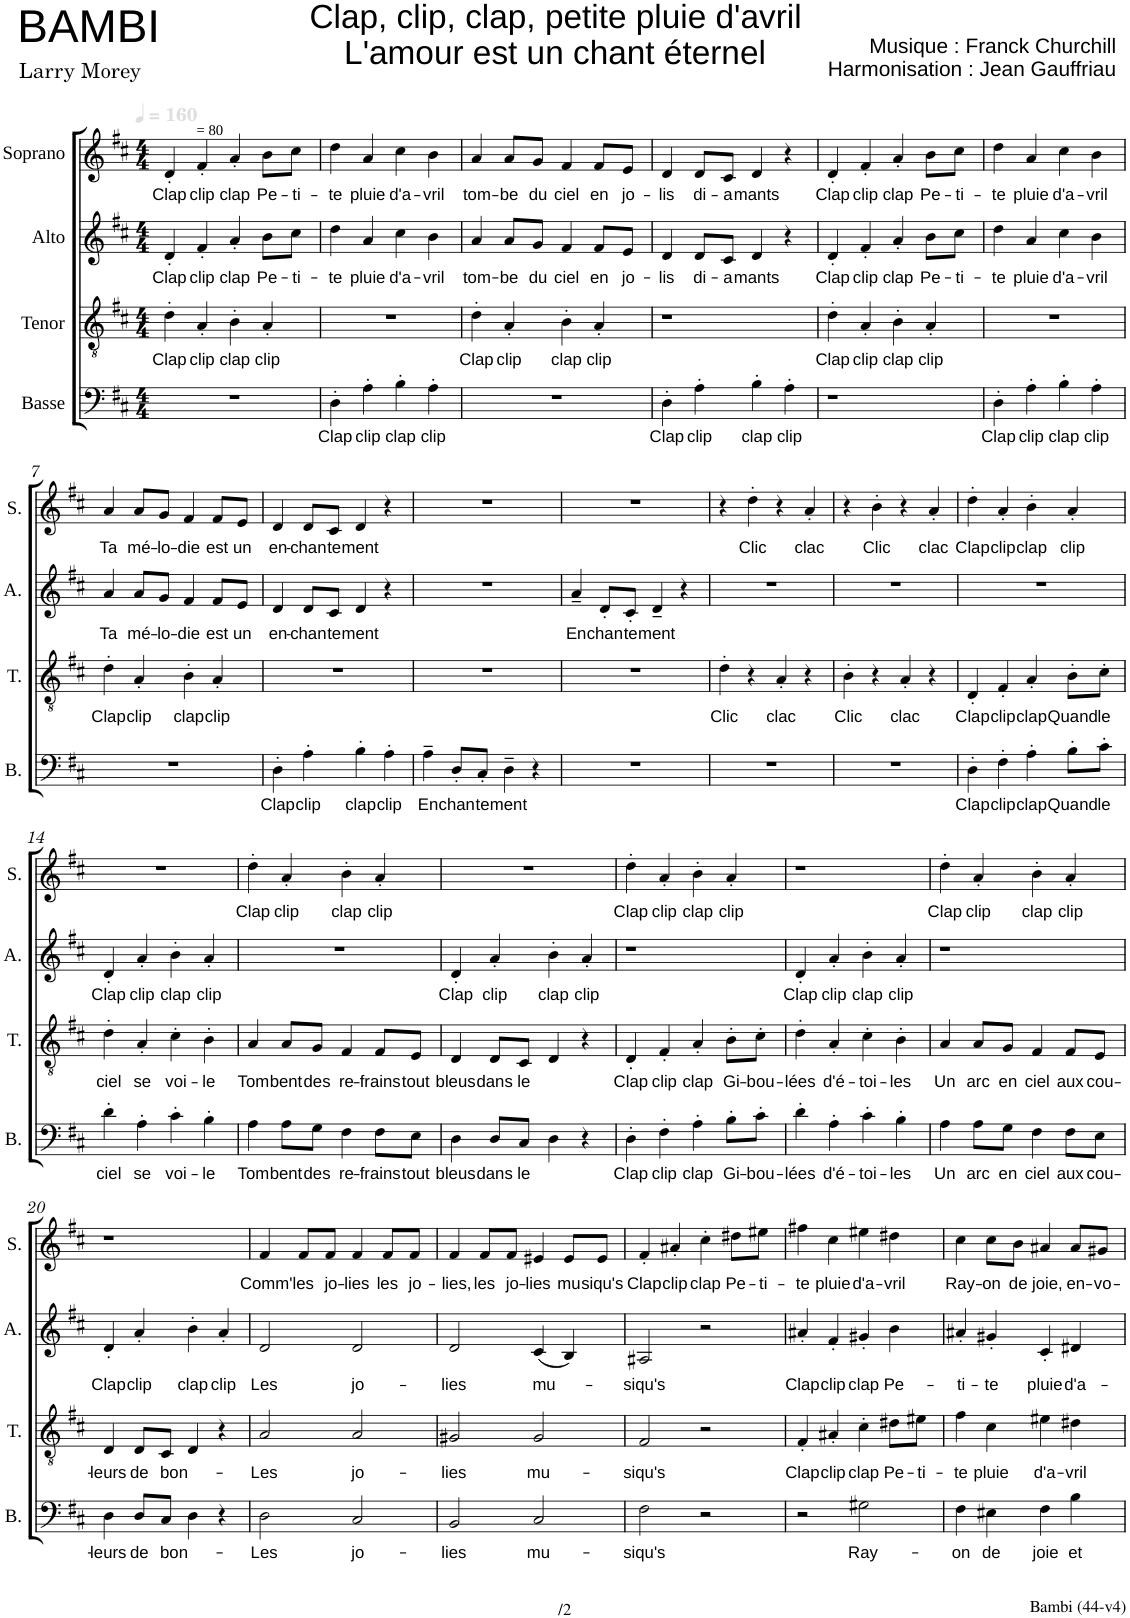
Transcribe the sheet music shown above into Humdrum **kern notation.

**kern	**text	**kern	**text	**kern	**text	**kern	**text
*part4	*part4	*part3	*part3	*part2	*part2	*part1	*part1
*staff4	*staff4	*staff3	*staff3	*staff2	*staff2	*staff1	*staff1
*I"Basse	*	*I"Tenor	*	*I"Alto	*	*I"Soprano	*
*I'B.	*	*I'T.	*	*I'A.	*	*I'S.	*
*clefF4	*	*clefGv2	*	*clefG2	*	*clefG2	*
*	*	*Trd1c2	*	*	*	*	*
*k[f#c#]	*	*k[f#c#]	*	*k[f#c#]	*	*k[f#c#]	*
*M4/4	*	*M4/4	*	*M4/4	*	*M4/4	*
*MM160	*	*MM160	*	*MM160	*	*MM160	*
=1	=1	=1	=1	=1	=1	=1	=1
!	!	!	!LO:LY:b	!	!LO:LY:b	!	!LO:LY:b
1r	.	4d'\	Clap	4d'/	Clap	4d'/	Clap
!	!	!	!	!	!	!LO:TX:a:t== 80	!
!	!	!	!LO:LY:b	!	!LO:LY:b	!	!LO:LY:b
.	.	4A'/	clip	4f#'/	clip	4f#'/	clip
!	!	!	!LO:LY:b	!	!LO:LY:b	!	!LO:LY:b
.	.	4B'\	clap	4a'/	clap	4a'/	clap
!	!	!	!LO:LY:b	!	!LO:LY:b	!	!LO:LY:b
.	.	4A'/	clip	8b\L	Pe-	8b\L	Pe-
!	!	!	!	!	!LO:LY:b	!	!LO:LY:b
.	.	.	.	8cc#\J	-ti-	8cc#\J	-ti-
=2	=2	=2	=2	=2	=2	=2	=2
!	!LO:LY:b	!	!	!	!LO:LY:b	!	!LO:LY:b
4D'\	Clap	1r	.	4dd\	-te	4dd\	-te
!	!LO:LY:b	!	!	!	!LO:LY:b	!	!LO:LY:b
4A'\	clip	.	.	4a/	pluie	4a/	pluie
!	!LO:LY:b	!	!	!	!LO:LY:b	!	!LO:LY:b
4B'\	clap	.	.	4cc#\	d'a-	4cc#\	d'a-
!	!LO:LY:b	!	!	!	!LO:LY:b	!	!LO:LY:b
4A'\	clip	.	.	4b\	-vril	4b\	-vril
=3	=3	=3	=3	=3	=3	=3	=3
!	!	!	!LO:LY:b	!	!LO:LY:b	!	!LO:LY:b
1r	.	4d'\	Clap	4a/	tom-	4a/	tom-
!	!	!	!LO:LY:b	!	!LO:LY:b	!	!LO:LY:b
.	.	4A'/	clip	8a/L	-be	8a/L	-be
!	!	!	!	!	!LO:LY:b	!	!LO:LY:b
.	.	.	.	8g/J	du	8g/J	du
!	!	!	!LO:LY:b	!	!LO:LY:b	!	!LO:LY:b
.	.	4B'\	clap	4f#/	ciel	4f#/	ciel
!	!	!	!LO:LY:b	!	!LO:LY:b	!	!LO:LY:b
.	.	4A'/	clip	8f#/L	en	8f#/L	en
!	!	!	!	!	!LO:LY:b	!	!LO:LY:b
.	.	.	.	8e/J	jo-	8e/J	jo-
=4	=4	=4	=4	=4	=4	=4	=4
!	!LO:LY:b	!	!	!	!LO:LY:b	!	!LO:LY:b
4D'\	Clap	1r	.	4d/	-lis	4d/	-lis
!	!LO:LY:b	!	!	!	!LO:LY:b	!	!LO:LY:b
4A'\	clip	.	.	8d/L	di-	8d/L	di-
!	!	!	!	!	!LO:LY:b	!	!LO:LY:b
.	.	.	.	8c#/J	-a-	8c#/J	-a-
!	!LO:LY:b	!	!	!	!LO:LY:b	!	!LO:LY:b
4B'\	clap	.	.	4d/	-mants	4d/	-mants
!	!LO:LY:b	!	!	!	!	!	!
4A'\	clip	.	.	4r	.	4r	.
=5	=5	=5	=5	=5	=5	=5	=5
!	!	!	!LO:LY:b	!	!LO:LY:b	!	!LO:LY:b
1r	.	4d'\	Clap	4d'/	Clap	4d'/	Clap
!	!	!	!LO:LY:b	!	!LO:LY:b	!	!LO:LY:b
.	.	4A'/	clip	4f#'/	clip	4f#'/	clip
!	!	!	!LO:LY:b	!	!LO:LY:b	!	!LO:LY:b
.	.	4B'\	clap	4a'/	clap	4a'/	clap
!	!	!	!LO:LY:b	!	!LO:LY:b	!	!LO:LY:b
.	.	4A'/	clip	8b\L	Pe-	8b\L	Pe-
!	!	!	!	!	!LO:LY:b	!	!LO:LY:b
.	.	.	.	8cc#\J	-ti-	8cc#\J	-ti-
=6	=6	=6	=6	=6	=6	=6	=6
!	!LO:LY:b	!	!	!	!LO:LY:b	!	!LO:LY:b
4D'\	Clap	1r	.	4dd\	-te	4dd\	-te
!	!LO:LY:b	!	!	!	!LO:LY:b	!	!LO:LY:b
4A'\	clip	.	.	4a/	pluie	4a/	pluie
!	!LO:LY:b	!	!	!	!LO:LY:b	!	!LO:LY:b
4B'\	clap	.	.	4cc#\	d'a-	4cc#\	d'a-
!	!LO:LY:b	!	!	!	!LO:LY:b	!	!LO:LY:b
4A'\	clip	.	.	4b\	-vril	4b\	-vril
!!LO:LB:g=z
=7	=7	=7	=7	=7	=7	=7	=7
!	!	!	!LO:LY:b	!	!LO:LY:b	!	!LO:LY:b
1r	.	4d'\	Clap	4a/	Ta	4a/	Ta
!	!	!	!LO:LY:b	!	!LO:LY:b	!	!LO:LY:b
.	.	4A'/	clip	8a/L	mé-	8a/L	mé-
!	!	!	!	!	!LO:LY:b	!	!LO:LY:b
.	.	.	.	8g/J	-lo-	8g/J	-lo-
!	!	!	!LO:LY:b	!	!LO:LY:b	!	!LO:LY:b
.	.	4B'\	clap	4f#/	-die	4f#/	-die
!	!	!	!LO:LY:b	!	!LO:LY:b	!	!LO:LY:b
.	.	4A'/	clip	8f#/L	est	8f#/L	est
!	!	!	!	!	!LO:LY:b	!	!LO:LY:b
.	.	.	.	8e/J	un	8e/J	un
=8	=8	=8	=8	=8	=8	=8	=8
!	!LO:LY:b	!	!	!	!LO:LY:b	!	!LO:LY:b
4D'\	Clap	1r	.	4d/	en-	4d/	en-
!	!LO:LY:b	!	!	!	!LO:LY:b	!	!LO:LY:b
4A'\	clip	.	.	8d/L	-chan-	8d/L	-chan-
!	!	!	!	!	!LO:LY:b	!	!LO:LY:b
.	.	.	.	8c#/J	-te-	8c#/J	-te-
!	!LO:LY:b	!	!	!	!LO:LY:b	!	!LO:LY:b
4B'\	clap	.	.	4d/	-ment	4d/	-ment
!	!LO:LY:b	!	!	!	!	!	!
4A'\	clip	.	.	4r	.	4r	.
=9	=9	=9	=9	=9	=9	=9	=9
!	!LO:LY:b	!	!	!	!	!	!
4A~\	En-	1r	.	1r	.	1r	.
!	!LO:LY:b	!	!	!	!	!	!
8D'/L	-chan-	.	.	.	.	.	.
!	!LO:LY:b	!	!	!	!	!	!
8C#'/J	-te-	.	.	.	.	.	.
!	!LO:LY:b	!	!	!	!	!	!
4D~\	-ment	.	.	.	.	.	.
4r	.	.	.	.	.	.	.
=10	=10	=10	=10	=10	=10	=10	=10
!	!	!	!	!	!LO:LY:b	!	!
1r	.	1r	.	4a~/	En-	1r	.
!	!	!	!	!	!LO:LY:b	!	!
.	.	.	.	8d'/L	-chan-	.	.
!	!	!	!	!	!LO:LY:b	!	!
.	.	.	.	8c#'/J	-te-	.	.
!	!	!	!	!	!LO:LY:b	!	!
.	.	.	.	4d~/	-ment	.	.
.	.	.	.	4r	.	.	.
=11	=11	=11	=11	=11	=11	=11	=11
!	!	!	!LO:LY:b	!	!	!	!
1r	.	4d'\	Clic	1r	.	4r	.
!	!	!	!	!	!	!	!LO:LY:b
.	.	4r	.	.	.	4dd'\	Clic
!	!	!	!LO:LY:b	!	!	!	!
.	.	4A'/	clac	.	.	4r	.
!	!	!	!	!	!	!	!LO:LY:b
.	.	4r	.	.	.	4a'/	clac
=12	=12	=12	=12	=12	=12	=12	=12
!	!	!	!LO:LY:b	!	!	!	!
1r	.	4B'\	Clic	1r	.	4r	.
!	!	!	!	!	!	!	!LO:LY:b
.	.	4r	.	.	.	4b'\	Clic
!	!	!	!LO:LY:b	!	!	!	!
.	.	4A'/	clac	.	.	4r	.
!	!	!	!	!	!	!	!LO:LY:b
.	.	4r	.	.	.	4a'/	clac
=13	=13	=13	=13	=13	=13	=13	=13
!	!LO:LY:b	!	!LO:LY:b	!	!	!	!LO:LY:b
4D'\	Clap	4D'/	Clap	1r	.	4dd'\	Clap
!	!LO:LY:b	!	!LO:LY:b	!	!	!	!LO:LY:b
4F#'\	clip	4F#'/	clip	.	.	4a'/	clip
!	!LO:LY:b	!	!LO:LY:b	!	!	!	!LO:LY:b
4A'\	clap	4A'/	clap	.	.	4b'\	clap
!	!LO:LY:b	!	!LO:LY:b	!	!	!	!LO:LY:b
8B'\L	Quand	8B'\L	Quand	.	.	4a'/	clip
!	!LO:LY:b	!	!LO:LY:b	!	!	!	!
8c#'\J	le	8c#'\J	le	.	.	.	.
!!LO:LB:g=z
=14	=14	=14	=14	=14	=14	=14	=14
!	!LO:LY:b	!	!LO:LY:b	!	!LO:LY:b	!	!
4d'\	ciel	4d'\	ciel	4d'/	Clap	1r	.
!	!LO:LY:b	!	!LO:LY:b	!	!LO:LY:b	!	!
4A'\	se	4A'/	se	4a'/	clip	.	.
!	!LO:LY:b	!	!LO:LY:b	!	!LO:LY:b	!	!
4c#'\	voi-	4c#'\	voi-	4b'\	clap	.	.
!	!LO:LY:b	!	!LO:LY:b	!	!LO:LY:b	!	!
4B'\	-le	4B'\	-le	4a'/	clip	.	.
=15	=15	=15	=15	=15	=15	=15	=15
!	!LO:LY:b	!	!LO:LY:b	!	!	!	!LO:LY:b
4A\	Tom-	4A/	Tom-	1r	.	4dd'\	Clap
!	!LO:LY:b	!	!LO:LY:b	!	!	!	!LO:LY:b
8A\L	-bent	8A/L	-bent	.	.	4a'/	clip
!	!LO:LY:b	!	!LO:LY:b	!	!	!	!
8G\J	des	8G/J	des	.	.	.	.
!	!LO:LY:b	!	!LO:LY:b	!	!	!	!LO:LY:b
4F#\	re-	4F#/	re-	.	.	4b'\	clap
!	!LO:LY:b	!	!LO:LY:b	!	!	!	!LO:LY:b
8F#\L	-frains	8F#/L	-frains	.	.	4a'/	clip
!	!LO:LY:b	!	!LO:LY:b	!	!	!	!
8E\J	tout	8E/J	tout	.	.	.	.
=16	=16	=16	=16	=16	=16	=16	=16
!	!LO:LY:b	!	!LO:LY:b	!	!LO:LY:b	!	!
4D\	bleus	4D/	bleus	4d'/	Clap	1r	.
!	!LO:LY:b	!	!LO:LY:b	!	!LO:LY:b	!	!
8D/L	dans	8D/L	dans	4a'/	clip	.	.
!	!LO:LY:b	!	!LO:LY:b	!	!	!	!
8C#/J	le	8C#/J	le	.	.	.	.
!	!	!	!	!	!LO:LY:b	!	!
4D\	.	4D/	.	4b'\	clap	.	.
!	!	!	!	!	!LO:LY:b	!	!
4r	.	4r	.	4a'/	clip	.	.
=17	=17	=17	=17	=17	=17	=17	=17
!	!LO:LY:b	!	!LO:LY:b	!	!	!	!LO:LY:b
4D'\	Clap	4D'/	Clap	1r	.	4dd'\	Clap
!	!LO:LY:b	!	!LO:LY:b	!	!	!	!LO:LY:b
4F#'\	clip	4F#'/	clip	.	.	4a'/	clip
!	!LO:LY:b	!	!LO:LY:b	!	!	!	!LO:LY:b
4A'\	clap	4A'/	clap	.	.	4b'\	clap
!	!LO:LY:b	!	!LO:LY:b	!	!	!	!LO:LY:b
8B'\L	Gi-	8B'\L	Gi-	.	.	4a'/	clip
!	!LO:LY:b	!	!LO:LY:b	!	!	!	!
8c#'\J	-bou-	8c#'\J	-bou-	.	.	.	.
=18	=18	=18	=18	=18	=18	=18	=18
!	!LO:LY:b	!	!LO:LY:b	!	!LO:LY:b	!	!
4d'\	-lées	4d'\	-lées	4d'/	Clap	1r	.
!	!LO:LY:b	!	!LO:LY:b	!	!LO:LY:b	!	!
4A'\	d'é-	4A'/	d'é-	4a'/	clip	.	.
!	!LO:LY:b	!	!LO:LY:b	!	!LO:LY:b	!	!
4c#'\	-toi-	4c#'\	-toi-	4b'\	clap	.	.
!	!LO:LY:b	!	!LO:LY:b	!	!LO:LY:b	!	!
4B'\	-les	4B'\	-les	4a'/	clip	.	.
=19	=19	=19	=19	=19	=19	=19	=19
!	!LO:LY:b	!	!LO:LY:b	!	!	!	!LO:LY:b
4A\	Un	4A/	Un	1r	.	4dd'\	Clap
!	!LO:LY:b	!	!LO:LY:b	!	!	!	!LO:LY:b
8A\L	arc	8A/L	arc	.	.	4a'/	clip
!	!LO:LY:b	!	!LO:LY:b	!	!	!	!
8G\J	en	8G/J	en	.	.	.	.
!	!LO:LY:b	!	!LO:LY:b	!	!	!	!LO:LY:b
4F#\	ciel	4F#/	ciel	.	.	4b'\	clap
!	!LO:LY:b	!	!LO:LY:b	!	!	!	!LO:LY:b
8F#\L	aux	8F#/L	aux	.	.	4a'/	clip
!	!LO:LY:b	!	!LO:LY:b	!	!	!	!
8E\J	cou-	8E/J	cou-	.	.	.	.
!!LO:LB:g=z
=20	=20	=20	=20	=20	=20	=20	=20
!	!LO:LY:b	!	!LO:LY:b	!	!LO:LY:b	!	!
4D\	-leurs	4D/	-leurs	4d'/	Clap	1r	.
!	!LO:LY:b	!	!LO:LY:b	!	!LO:LY:b	!	!
8D/L	de	8D/L	de	4a'/	clip	.	.
!	!LO:LY:b	!	!LO:LY:b	!	!	!	!
8C#/J	bon-	8C#/J	bon-	.	.	.	.
!	!	!	!	!	!LO:LY:b	!	!
4D\	.	4D/	.	4b'\	clap	.	.
!	!	!	!	!	!LO:LY:b	!	!
4r	.	4r	.	4a'/	clip	.	.
=21	=21	=21	=21	=21	=21	=21	=21
!	!LO:LY:b	!	!LO:LY:b	!	!LO:LY:b	!	!LO:LY:b
2D\	Les	2A/	Les	2d/	Les	4f#/	Comm'
!	!	!	!	!	!	!	!LO:LY:b
.	.	.	.	.	.	8f#/L	les
!	!	!	!	!	!	!	!LO:LY:b
.	.	.	.	.	.	8f#/J	jo-
!	!LO:LY:b	!	!LO:LY:b	!	!LO:LY:b	!	!LO:LY:b
2C#/	jo-	2A/	jo-	2d/	jo-	4f#/	-lies
!	!	!	!	!	!	!	!LO:LY:b
.	.	.	.	.	.	8f#/L	les
!	!	!	!	!	!	!	!LO:LY:b
.	.	.	.	.	.	8f#/J	jo-
=22	=22	=22	=22	=22	=22	=22	=22
!	!LO:LY:b	!	!LO:LY:b	!	!LO:LY:b	!	!LO:LY:b
2BB/	-lies	2G#X/	-lies	2d/	-lies	4f#/	-lies,
!	!	!	!	!	!	!	!LO:LY:b
.	.	.	.	.	.	8f#/L	les
!	!	!	!	!	!	!	!LO:LY:b
.	.	.	.	.	.	8f#/J	jo-
!	!LO:LY:b	!	!LO:LY:b	!	!LO:LY:b	!	!LO:LY:b
2C#/	mu-	2G#/	mu-	(4c#/	mu-	4e#X/	-lies
!	!	!	!	!	!	!	!LO:LY:b
.	.	.	.	4B/)	.	8e#/L	mu-
!	!	!	!	!	!	!	!LO:LY:b
.	.	.	.	.	.	8e#/J	-siqu's
=23	=23	=23	=23	=23	=23	=23	=23
!	!LO:LY:b	!	!LO:LY:b	!	!LO:LY:b	!	!LO:LY:b
2F#\	-siqu's	2F#/	-siqu's	2A#X/	-siqu's	4f#'/	Clap
!	!	!	!	!	!	!	!LO:LY:b
.	.	.	.	.	.	4a#X'/	clip
!	!	!	!	!	!	!	!LO:LY:b
2r	.	2r	.	2r	.	4cc#'\	clap
!	!	!	!	!	!	!	!LO:LY:b
.	.	.	.	.	.	8dd#X\L	Pe-
!	!	!	!	!	!	!	!LO:LY:b
.	.	.	.	.	.	8ee#X\J	-ti-
=24	=24	=24	=24	=24	=24	=24	=24
!	!	!	!LO:LY:b	!	!LO:LY:b	!	!LO:LY:b
2r	.	4F#'/	Clap	4a#X'/	Clap	4ff#X\	-te
!	!	!	!LO:LY:b	!	!LO:LY:b	!	!LO:LY:b
.	.	4A#X'/	clip	4f#'/	clip	4cc#\	pluie
!	!LO:LY:b	!	!LO:LY:b	!	!LO:LY:b	!	!LO:LY:b
2G#X\	Ray-	4c#'\	clap	4g#X'/	clap	4ee#X\	d'a-
!	!	!	!LO:LY:b	!	!LO:LY:b	!	!LO:LY:b
.	.	8d#X\L	Pe-	4b\	Pe-	4dd#X\	-vril
!	!	!	!LO:LY:b	!	!	!	!
.	.	8e#X\J	-ti-	.	.	.	.
=25	=25	=25	=25	=25	=25	=25	=25
!	!LO:LY:b	!	!LO:LY:b	!	!LO:LY:b	!	!LO:LY:b
4F#\	-on	4f#\	-te	4a#X'/	-ti-	4cc#\	Ray-
!	!LO:LY:b	!	!LO:LY:b	!	!LO:LY:b	!	!LO:LY:b
4E#X\	de	4c#\	pluie	4g#X'/	-te	8cc#\L	-on
!	!	!	!	!	!	!	!LO:LY:b
.	.	.	.	.	.	8b\J	de
!	!LO:LY:b	!	!LO:LY:b	!	!LO:LY:b	!	!LO:LY:b
4F#\	joie	4e#X\	d'a-	4c#'/	pluie	4a#X/	joie,
!	!LO:LY:b	!	!LO:LY:b	!	!LO:LY:b	!	!LO:LY:b
4B\	et	4d#X\	-vril	4d#X/	d'a-	8a#/L	en-
!	!	!	!	!	!	!	!LO:LY:b
.	.	.	.	.	.	8g#X/J	-vo-
=	=	=	=	=	=	=	=
*-	*-	*-	*-	*-	*-	*-	*-
